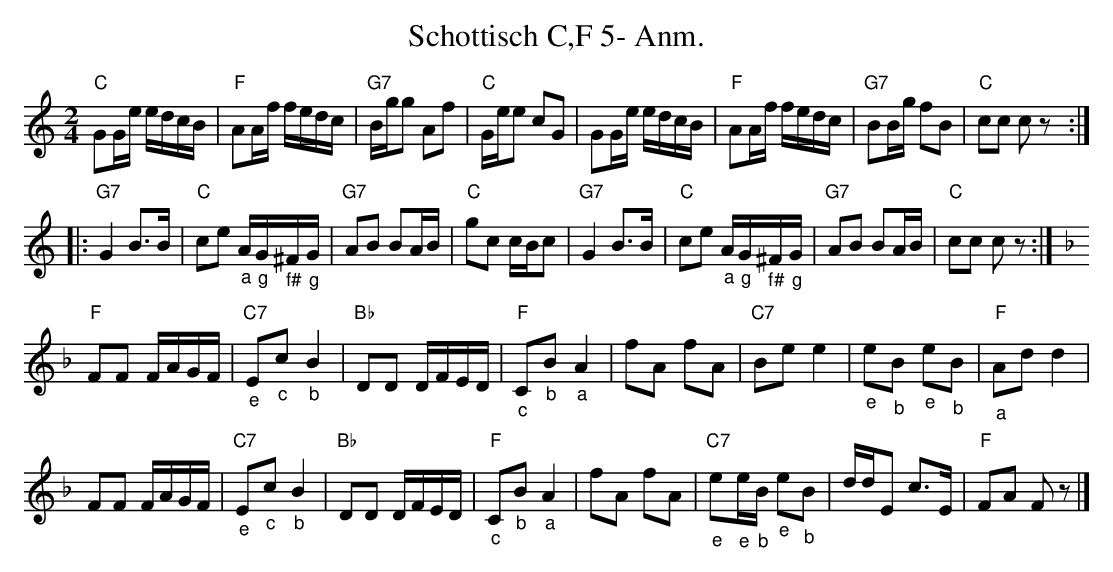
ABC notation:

X:1
T:Schottisch C,F 5- Anm.
M:2/4
L:1/16
K:Cmaj
"C"G2Ge edcB | "F"A2Af fedc | "G7"Bgg2 A2f2 | "C"Gee2 c2G2 | G2Ge edcB | "F"A2Af fedc | "G7"B2Bg f2B2 | "C"c2c2 c2 z2 ::
"G7"G4 B3B | "C"c2e2 "_a"A"_g"G"_f#"^F"_g"G | "G7"A2B2 B2AB | "C"g2c2 cBc2 | \
"G7"G4 B3B | "C"c2e2 "_a"A"_g"G"_f#"^F"_g"G | "G7"A2B2 B2AB | "C"c2c2 c2 z2 :|
K:Fmaj
"F"F2F2 FAGF | "C7""_e"E2"_c"c2 "_b"B4 | "Bb"D2D2 DFED | "F""_c"C2"_b"B2 "_a"A4 | [L:1/8] fA fA | "C7"Be e2 | "_e"e"_b"B "_e"e"_b"B | "F""_a"Ad d2 | [L:1/16]
   F2F2 FAGF | "C7""_e"E2"_c"c2 "_b"B4 | "Bb"D2D2 DFED | "F""_c"C2"_b"B2 "_a"A4 | [L:1/8] fA fA | [L:1/16] "C7""_e"e2"_e"e"_b"B "_e"e2"_b"B2 | ddE2 c3E | "F"F2A2 F2 z2 |]
